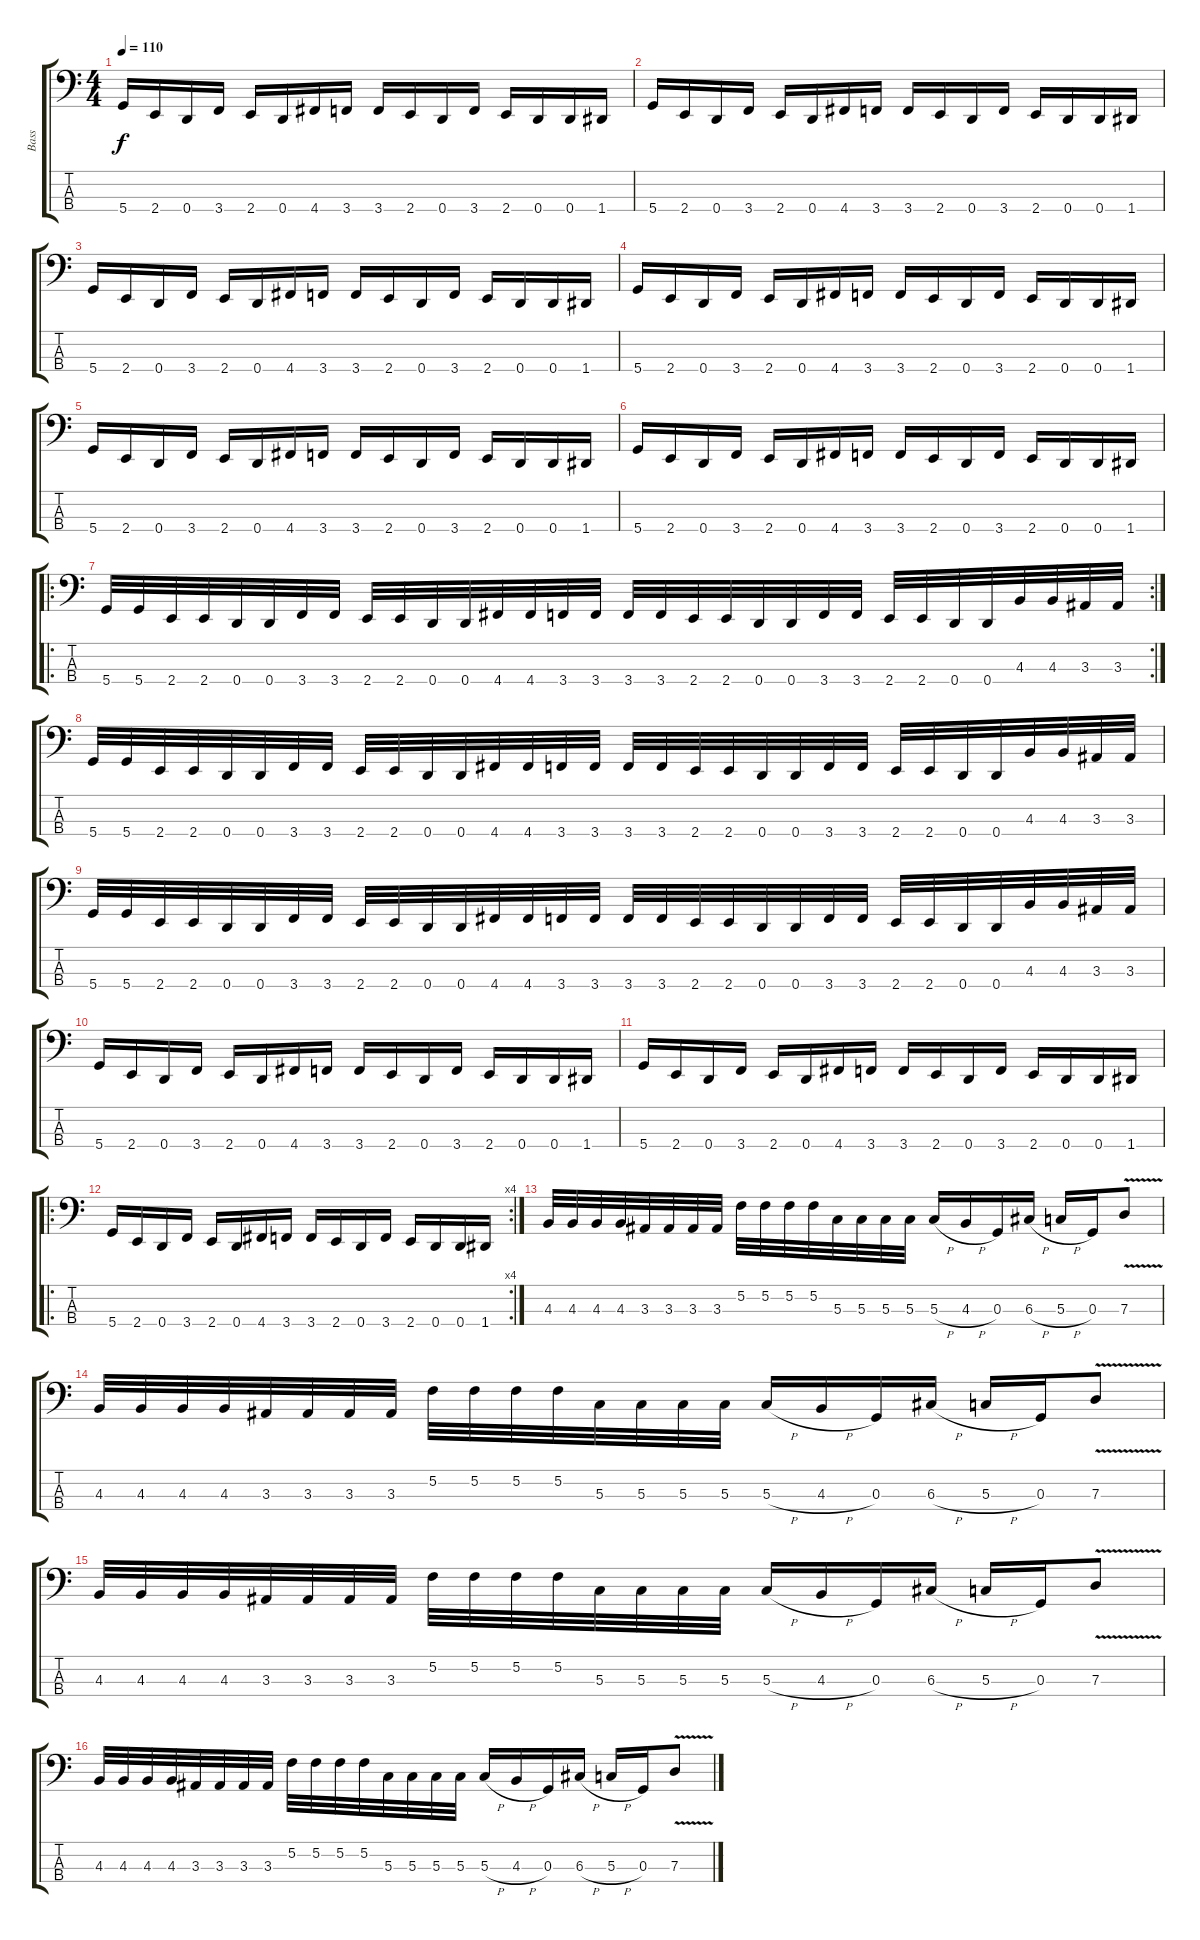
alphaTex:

\track ("Bass" "Bass") {instrument electricbassfinger}
\staff {score tabs}
\tuning (F2 C2 G1 D1) {hide}
\ts (4 4)
\tempo 110
\clef f4
\ks c
5.4.16{dy f instrument electricbassfinger} 2.4.16 0.4.16 3.4.16 2.4.16 0.4.16 4.4.16 3.4.16 3.4.16 2.4.16 0.4.16 3.4.16 2.4.16 0.4.16 0.4.16 1.4.16 |
5.4.16 2.4.16 0.4.16 3.4.16 2.4.16 0.4.16 4.4.16 3.4.16 3.4.16 2.4.16 0.4.16 3.4.16 2.4.16 0.4.16 0.4.16 1.4.16 |
5.4.16 2.4.16 0.4.16 3.4.16 2.4.16 0.4.16 4.4.16 3.4.16 3.4.16 2.4.16 0.4.16 3.4.16 2.4.16 0.4.16 0.4.16 1.4.16 |
5.4.16 2.4.16 0.4.16 3.4.16 2.4.16 0.4.16 4.4.16 3.4.16 3.4.16 2.4.16 0.4.16 3.4.16 2.4.16 0.4.16 0.4.16 1.4.16 |
5.4.16 2.4.16 0.4.16 3.4.16 2.4.16 0.4.16 4.4.16 3.4.16 3.4.16 2.4.16 0.4.16 3.4.16 2.4.16 0.4.16 0.4.16 1.4.16 |
5.4.16 2.4.16 0.4.16 3.4.16 2.4.16 0.4.16 4.4.16 3.4.16 3.4.16 2.4.16 0.4.16 3.4.16 2.4.16 0.4.16 0.4.16 1.4.16 |
\ro
\rc 2
5.4.32 5.4.32 2.4.32 2.4.32 0.4.32 0.4.32 3.4.32 3.4.32 2.4.32 2.4.32 0.4.32 0.4.32 4.4.32 4.4.32 3.4.32 3.4.32 3.4.32 3.4.32 2.4.32 2.4.32 0.4.32 0.4.32 3.4.32 3.4.32 2.4.32 2.4.32 0.4.32 0.4.32 4.3.32 4.3.32 3.3.32 3.3.32 |
5.4.32 5.4.32 2.4.32 2.4.32 0.4.32 0.4.32 3.4.32 3.4.32 2.4.32 2.4.32 0.4.32 0.4.32 4.4.32 4.4.32 3.4.32 3.4.32 3.4.32 3.4.32 2.4.32 2.4.32 0.4.32 0.4.32 3.4.32 3.4.32 2.4.32 2.4.32 0.4.32 0.4.32 4.3.32 4.3.32 3.3.32 3.3.32 |
5.4.32 5.4.32 2.4.32 2.4.32 0.4.32 0.4.32 3.4.32 3.4.32 2.4.32 2.4.32 0.4.32 0.4.32 4.4.32 4.4.32 3.4.32 3.4.32 3.4.32 3.4.32 2.4.32 2.4.32 0.4.32 0.4.32 3.4.32 3.4.32 2.4.32 2.4.32 0.4.32 0.4.32 4.3.32 4.3.32 3.3.32 3.3.32 |
5.4.16 2.4.16 0.4.16 3.4.16 2.4.16 0.4.16 4.4.16 3.4.16 3.4.16 2.4.16 0.4.16 3.4.16 2.4.16 0.4.16 0.4.16 1.4.16 |
5.4.16 2.4.16 0.4.16 3.4.16 2.4.16 0.4.16 4.4.16 3.4.16 3.4.16 2.4.16 0.4.16 3.4.16 2.4.16 0.4.16 0.4.16 1.4.16 |
\ro
\rc 4
5.4.16 2.4.16 0.4.16 3.4.16 2.4.16 0.4.16 4.4.16 3.4.16 3.4.16 2.4.16 0.4.16 3.4.16 2.4.16 0.4.16 0.4.16 1.4.16 |
4.3.32 4.3.32 4.3.32 4.3.32 3.3.32 3.3.32 3.3.32 3.3.32 5.2.32 5.2.32 5.2.32 5.2.32 5.3.32 5.3.32 5.3.32 5.3.32 5.3{h}.16 4.3{h}.16 0.3.16 6.3{h}.16 5.3{h}.16 0.3.16 7.3{v}.8 |
4.3.32 4.3.32 4.3.32 4.3.32 3.3.32 3.3.32 3.3.32 3.3.32 5.2.32 5.2.32 5.2.32 5.2.32 5.3.32 5.3.32 5.3.32 5.3.32 5.3{h}.16 4.3{h}.16 0.3.16 6.3{h}.16 5.3{h}.16 0.3.16 7.3{v}.8 |
4.3.32 4.3.32 4.3.32 4.3.32 3.3.32 3.3.32 3.3.32 3.3.32 5.2.32 5.2.32 5.2.32 5.2.32 5.3.32 5.3.32 5.3.32 5.3.32 5.3{h}.16 4.3{h}.16 0.3.16 6.3{h}.16 5.3{h}.16 0.3.16 7.3{v}.8 |
4.3.32 4.3.32 4.3.32 4.3.32 3.3.32 3.3.32 3.3.32 3.3.32 5.2.32 5.2.32 5.2.32 5.2.32 5.3.32 5.3.32 5.3.32 5.3.32 5.3{h}.16 4.3{h}.16 0.3.16 6.3{h}.16 5.3{h}.16 0.3.16 7.3{v}.8
